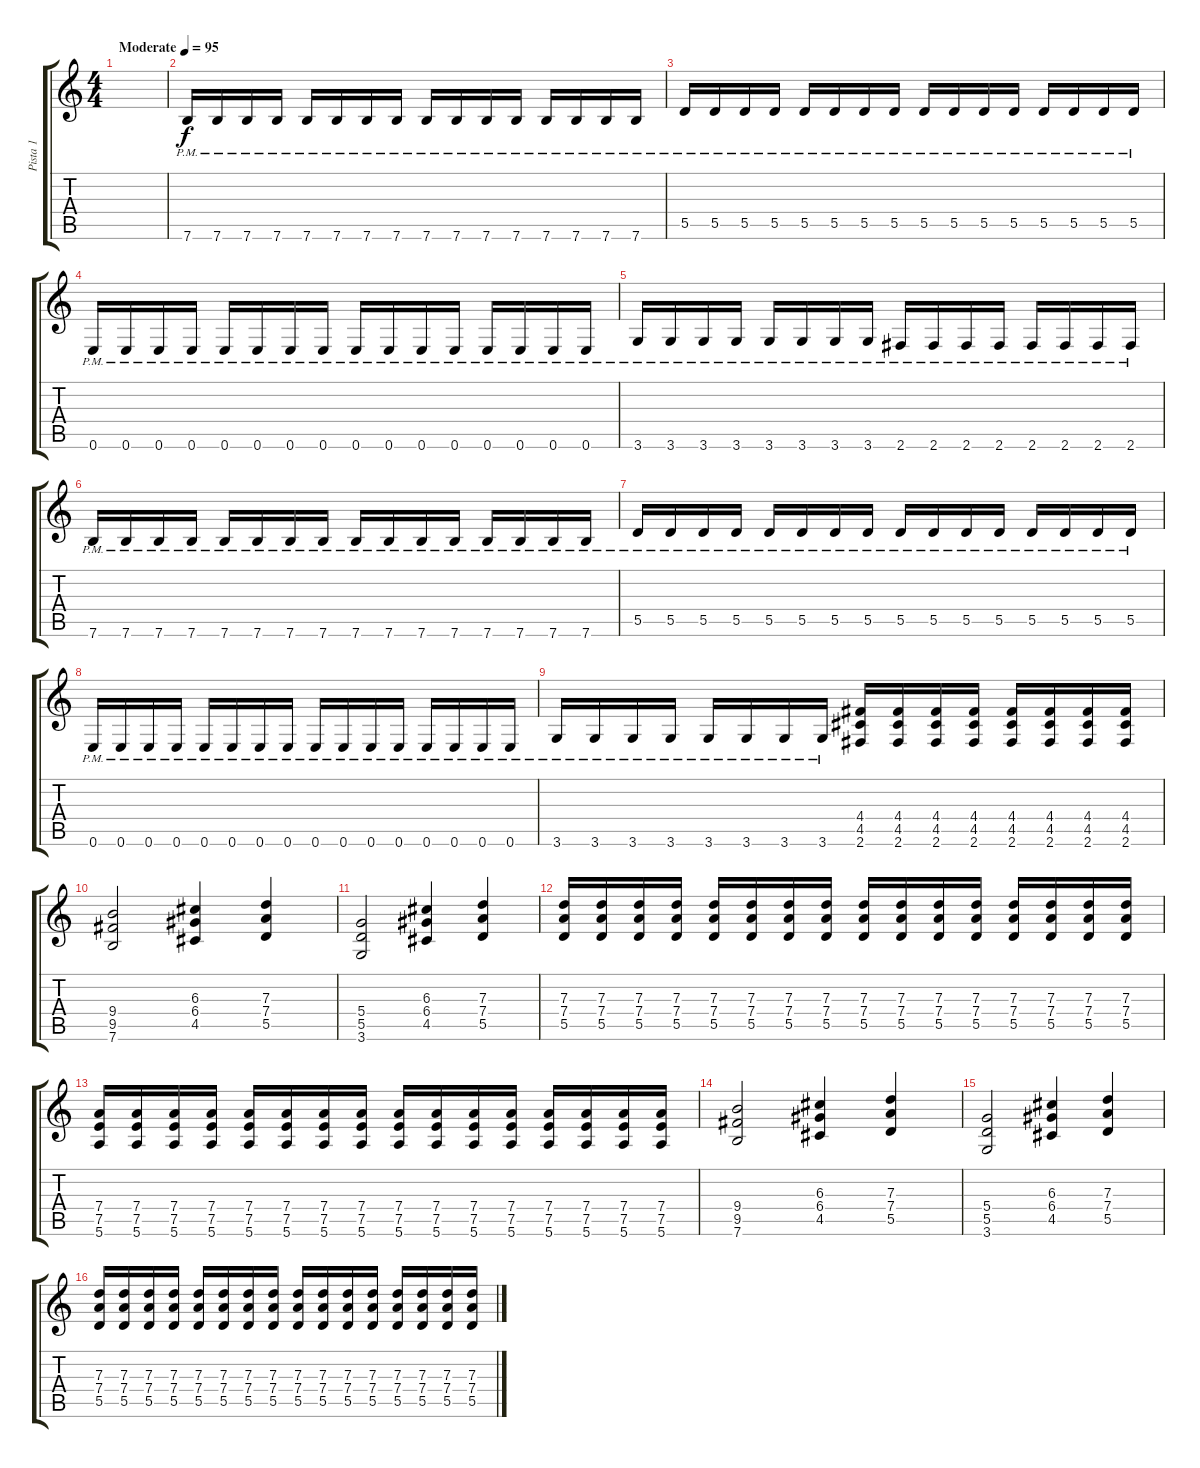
\track ("Pista 1" "Pista 1") {instrument distortionguitar}
\staff {score tabs}
\tuning (E4 B3 G3 D3 A2 E2) {hide}
\ts (4 4)
\tempo (95 "Moderate")
\clef g2
\ks c
|
7.6{pm}.16 7.6{pm}.16 7.6{pm}.16 7.6{pm}.16 7.6{pm}.16 7.6{pm}.16 7.6{pm}.16 7.6{pm}.16 7.6{pm}.16 7.6{pm}.16 7.6{pm}.16 7.6{pm}.16 7.6{pm}.16 7.6{pm}.16 7.6{pm}.16 7.6{pm}.16 |
5.5{pm}.16 5.5{pm}.16 5.5{pm}.16 5.5{pm}.16 5.5{pm}.16 5.5{pm}.16 5.5{pm}.16 5.5{pm}.16 5.5{pm}.16 5.5{pm}.16 5.5{pm}.16 5.5{pm}.16 5.5{pm}.16 5.5{pm}.16 5.5{pm}.16 5.5{pm}.16 |
0.6{pm}.16 0.6{pm}.16 0.6{pm}.16 0.6{pm}.16 0.6{pm}.16 0.6{pm}.16 0.6{pm}.16 0.6{pm}.16 0.6{pm}.16 0.6{pm}.16 0.6{pm}.16 0.6{pm}.16 0.6{pm}.16 0.6{pm}.16 0.6{pm}.16 0.6{pm}.16 |
3.6{pm}.16 3.6{pm}.16 3.6{pm}.16 3.6{pm}.16 3.6{pm}.16 3.6{pm}.16 3.6{pm}.16 3.6{pm}.16 2.6{pm}.16 2.6{pm}.16 2.6{pm}.16 2.6{pm}.16 2.6{pm}.16 2.6{pm}.16 2.6{pm}.16 2.6{pm}.16 |
7.6{pm}.16 7.6{pm}.16 7.6{pm}.16 7.6{pm}.16 7.6{pm}.16 7.6{pm}.16 7.6{pm}.16 7.6{pm}.16 7.6{pm}.16 7.6{pm}.16 7.6{pm}.16 7.6{pm}.16 7.6{pm}.16 7.6{pm}.16 7.6{pm}.16 7.6{pm}.16 |
5.5{pm}.16 5.5{pm}.16 5.5{pm}.16 5.5{pm}.16 5.5{pm}.16 5.5{pm}.16 5.5{pm}.16 5.5{pm}.16 5.5{pm}.16 5.5{pm}.16 5.5{pm}.16 5.5{pm}.16 5.5{pm}.16 5.5{pm}.16 5.5{pm}.16 5.5{pm}.16 |
0.6{pm}.16 0.6{pm}.16 0.6{pm}.16 0.6{pm}.16 0.6{pm}.16 0.6{pm}.16 0.6{pm}.16 0.6{pm}.16 0.6{pm}.16 0.6{pm}.16 0.6{pm}.16 0.6{pm}.16 0.6{pm}.16 0.6{pm}.16 0.6{pm}.16 0.6{pm}.16 |
3.6{pm}.16 3.6{pm}.16 3.6{pm}.16 3.6{pm}.16 3.6{pm}.16 3.6{pm}.16 3.6{pm}.16 3.6{pm}.16 (4.4 4.5 2.6).16 (4.4 4.5 2.6).16 (4.4 4.5 2.6).16 (4.4 4.5 2.6).16 (4.4 4.5 2.6).16 (4.4 4.5 2.6).16 (4.4 4.5 2.6).16 (4.4 4.5 2.6).16 |
(9.4 9.5 7.6).2 (6.3 6.4 4.5).4 (7.3 7.4 5.5).4 |
(5.4 5.5 3.6).2 (6.3 6.4 4.5).4 (7.3 7.4 5.5).4 |
(7.3 7.4 5.5).16 (7.3 7.4 5.5).16 (7.3 7.4 5.5).16 (7.3 7.4 5.5).16 (7.3 7.4 5.5).16 (7.3 7.4 5.5).16 (7.3 7.4 5.5).16 (7.3 7.4 5.5).16 (7.3 7.4 5.5).16 (7.3 7.4 5.5).16 (7.3 7.4 5.5).16 (7.3 7.4 5.5).16 (7.3 7.4 5.5).16 (7.3 7.4 5.5).16 (7.3 7.4 5.5).16 (7.3 7.4 5.5).16 |
(7.4 7.5 5.6).16 (7.4 7.5 5.6).16 (7.4 7.5 5.6).16 (7.4 7.5 5.6).16 (7.4 7.5 5.6).16 (7.4 7.5 5.6).16 (7.4 7.5 5.6).16 (7.4 7.5 5.6).16 (7.4 7.5 5.6).16 (7.4 7.5 5.6).16 (7.4 7.5 5.6).16 (7.4 7.5 5.6).16 (7.4 7.5 5.6).16 (7.4 7.5 5.6).16 (7.4 7.5 5.6).16 (7.4 7.5 5.6).16 |
(9.4 9.5 7.6).2 (6.3 6.4 4.5).4 (7.3 7.4 5.5).4 |
(5.4 5.5 3.6).2 (6.3 6.4 4.5).4 (7.3 7.4 5.5).4 |
(7.3 7.4 5.5).16 (7.3 7.4 5.5).16 (7.3 7.4 5.5).16 (7.3 7.4 5.5).16 (7.3 7.4 5.5).16 (7.3 7.4 5.5).16 (7.3 7.4 5.5).16 (7.3 7.4 5.5).16 (7.3 7.4 5.5).16 (7.3 7.4 5.5).16 (7.3 7.4 5.5).16 (7.3 7.4 5.5).16 (7.3 7.4 5.5).16 (7.3 7.4 5.5).16 (7.3 7.4 5.5).16 (7.3 7.4 5.5).16
